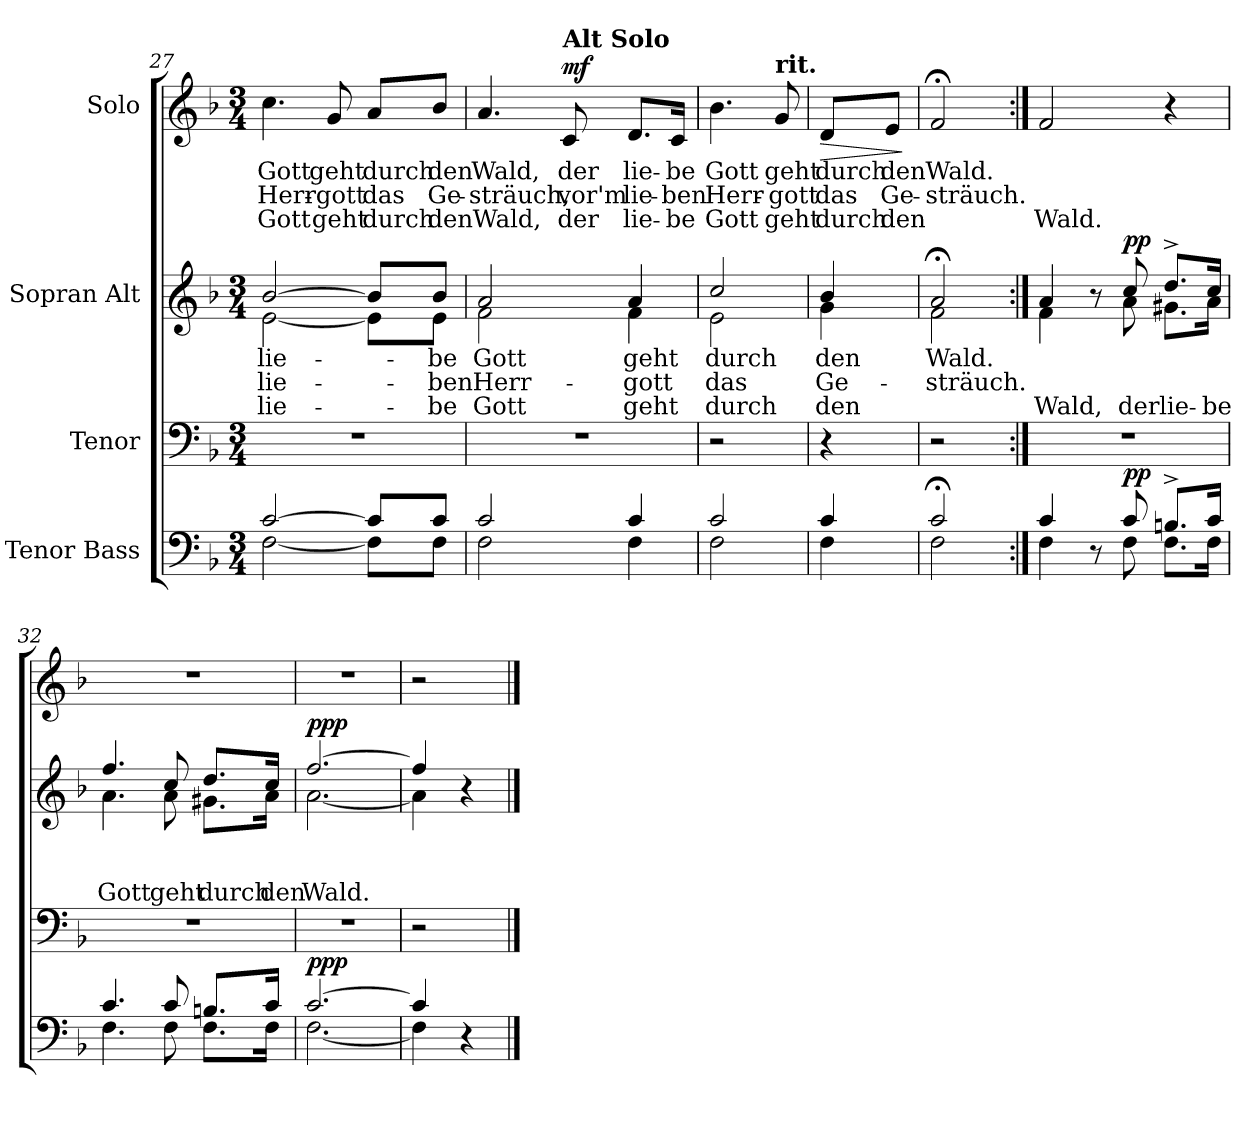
**kern	**dynam	**kern	**kern	**text	**text	**text	**dynam	**kern	**text	**text	**text	**dynam
*part4	*part4	*part3	*part2	*part2	*part2	*part2	*part2	*part1	*part1	*part1	*part1	*part1
*staff4	*staff4	*staff3	*staff2	*staff2	*staff2	*staff2	*staff2	*staff1	*staff1	*staff1	*staff1	*staff1
*I"Tenor Bass	*	*I"Tenor	*I"Sopran Alt	*	*	*	*	*I"Solo	*	*	*	*
*clefF4	*	*clefF4	*clefG2	*	*	*	*	*clefG2	*	*	*	*
*k[b-]	*	*k[b-]	*k[b-]	*	*	*	*	*k[b-]	*	*	*	*
*M3/4	*	*M3/4	*M3/4	*	*	*	*	*M3/4	*	*	*	*
=27	=27	=27	=27	=27	=27	=27	=27	=27	=27	=27	=27	=27
*^	*	*	*	*	*	*	*	*	*	*	*	*
!	!	!	!	!	!LO:LY:b	!LO:LY:b	!LO:LY:b	!	!	!LO:LY:b	!LO:LY:b	!LO:LY:b	!
*	*	*	*	*^	*	*	*	*	*	*	*	*	*
[2c/	[2F\	.	2.r	[2b-/	[2e\	lie-	lie-	lie-	.	4.cc\	Gott	Herr-	Gott	.
!	!	!	!	!	!	!	!	!	!	!	!LO:LY:b	!LO:LY:b	!LO:LY:b	!
.	.	.	.	.	.	.	.	.	.	8g/	geht	-gott	geht	.
!	!	!	!	!	!	!	!	!	!	!	!LO:LY:b	!LO:LY:b	!LO:LY:b	!
8c/L]	8F\L]	.	.	8b-/L]	8e\L]	.	.	.	.	8a/L	durch	das	durch	.
!	!	!	!	!	!	!LO:LY:b	!LO:LY:b	!LO:LY:b	!	!	!LO:LY:b	!LO:LY:b	!LO:LY:b	!
8c/J	8F\J	.	.	8b-/J	8e\J	-be	-ben	-be	.	8b-/J	den	Ge-	den	.
=28	=28	=28	=28	=28	=28	=28	=28	=28	=28	=28	=28	=28	=28	=28
!	!	!	!	!	!	!LO:LY:b	!LO:LY:b	!LO:LY:b	!	!	!LO:LY:b	!LO:LY:b	!LO:LY:b	!
2c/	2F\	.	2.r	2a/	2f\	Gott	Herr-	Gott	.	4.a/	Wald,	-sträuch,	Wald,	.
!	!	!	!	!	!	!	!	!	!	!LO:TX:a:B:t=Alt Solo	!	!	!	!
!	!	!	!	!	!	!	!	!	!	!	!LO:LY:b	!LO:LY:b	!LO:LY:b	!LO:DY:a
.	.	.	.	.	.	.	.	.	.	8c/	der	vor'm	der	mf
!	!	!	!	!	!	!LO:LY:b	!LO:LY:b	!LO:LY:b	!	!	!LO:LY:b	!LO:LY:b	!LO:LY:b	!
4c/	4F\	.	.	4a/	4f\	geht	-gott	geht	.	8.d/L	lie-	lie-	lie-	.
!	!	!	!	!	!	!	!	!	!	!	!LO:LY:b	!LO:LY:b	!LO:LY:b	!
.	.	.	.	.	.	.	.	.	.	16c/Jk	-be	-ben	-be	.
=29	=29	=29	=29	=29	=29	=29	=29	=29	=29	=29	=29	=29	=29	=29
!	!	!	!	!	!	!LO:LY:b	!LO:LY:b	!LO:LY:b	!	!	!LO:LY:b	!LO:LY:b	!LO:LY:b	!
2c/	2F\	.	2r	2cc/	2e\	durch	das	durch	.	4.b-\	Gott	Herr-	Gott	.
!	!	!	!	!	!	!	!	!	!	!LO:TX:a:B:t=rit.	!	!	!	!
!	!	!	!	!	!	!	!	!	!	!	!LO:LY:b	!LO:LY:b	!LO:LY:b	!
.	.	.	.	.	.	.	.	.	.	8g/	geht	-gott	geht	.
!!LO:LB:g=z
=29X1	=29X1	=29X1	=29X1	=29X1	=29X1	=29X1	=29X1	=29X1	=29X1	=29X1	=29X1	=29X1	=29X1	=29X1
!	!	!	!	!	!	!LO:LY:b	!LO:LY:b	!LO:LY:b	!	!	!LO:LY:b	!LO:LY:b	!LO:LY:b	!LO:HP:b
4c/	4F\	.	4r	4b-/	4g\	den	Ge-	den	.	8d/L	durch	das	durch	>
!	!	!	!	!	!	!	!	!	!	!	!LO:LY:b	!LO:LY:b	!LO:LY:b	!
.	.	.	.	.	.	.	.	.	.	8e/J	den	Ge-	den	.
*v	*v	*	*	*v	*v	*	*	*	*	*	*	*	*	*
.	.	.	.	.	.	.	.	.	.	.	.	]
=30	=30	=30	=30	=30	=30	=30	=30	=30	=30	=30	=30	=30
*^	*	*	*	*	*	*	*	*	*	*	*	*
!	!	!	!	!	!LO:LY:b	!LO:LY:b	!	!	!	!LO:LY:b	!LO:LY:b	!	!
*	*	*	*	*^	*	*	*	*	*	*	*	*	*
2c;</	2F\	.	2r	2a;</	2f\	Wald.	-sträuch.	.	.	2f;</	Wald.	-sträuch.	.	.
=31:|!	=31:|!	=31:|!	=31:|!	=31:|!	=31:|!	=31:|!	=31:|!	=31:|!	=31:|!	=31:|!	=31:|!	=31:|!	=31:|!	=31:|!
!	!	!	!	!	!	!	!	!LO:LY:b	!	!	!	!	!LO:LY:b	!
4c/	4F\	.	2.r	4a/	4f\	.	.	Wald,	.	2f/	.	.	Wald.	.
8r	8ryy	.	.	8r	8ryy	.	.	.	.	.	.	.	.	.
!	!	!LO:DY:a	!	!	!	!	!	!LO:LY:b	!LO:DY:a	!	!	!	!	!
8c/	8F\	pp	.	8cc/	8a\	.	.	der	pp	.	.	.	.	.
!	!	!	!	!	!	!	!	!LO:LY:b	!	!	!	!	!	!
8.Bn^/L	8.F\L	.	.	8.dd^/L	8.g#X\L	.	.	lie-	.	4r	.	.	.	.
!	!	!	!	!	!	!	!	!LO:LY:b	!	!	!	!	!	!
16c/Jk	16F\Jk	.	.	16cc/Jk	16a\Jk	.	.	-be	.	.	.	.	.	.
=32	=32	=32	=32	=32	=32	=32	=32	=32	=32	=32	=32	=32	=32	=32
!	!	!	!	!	!	!	!	!LO:LY:b	!	!	!	!	!	!
4.c/	4.F\	.	2.r	4.ff/	4.a\	.	.	Gott	.	2.r	.	.	.	.
!	!	!	!	!	!	!	!	!LO:LY:b	!	!	!	!	!	!
8c/	8F\	.	.	8cc/	8a\	.	.	geht	.	.	.	.	.	.
!	!	!	!	!	!	!	!	!LO:LY:b	!	!	!	!	!	!
8.Bn/L	8.F\L	.	.	8.dd/L	8.g#X\L	.	.	durch	.	.	.	.	.	.
!	!	!	!	!	!	!	!	!LO:LY:b	!	!	!	!	!	!
16c/Jk	16F\Jk	.	.	16cc/Jk	16a\Jk	.	.	den	.	.	.	.	.	.
=33	=33	=33	=33	=33	=33	=33	=33	=33	=33	=33	=33	=33	=33	=33
!	!	!LO:DY:a	!	!	!	!	!	!LO:LY:b	!LO:DY:a	!	!	!	!	!
[2.c/	[2.F\	ppp	2.r	[2.ff/	[2.a\	.	.	Wald.	ppp	2.r	.	.	.	.
=34	=34	=34	=34	=34	=34	=34	=34	=34	=34	=34	=34	=34	=34	=34
4c/]	4F\]	.	2r	4ff/]	4a\]	.	.	.	.	2r	.	.	.	.
4r	4ryy	.	.	4r	4ryy	.	.	.	.	.	.	.	.	.
*v	*v	*	*	*v	*v	*	*	*	*	*	*	*	*	*
==	==	==	==	==	==	==	==	==	==	==	==	==
*-	*-	*-	*-	*-	*-	*-	*-	*-	*-	*-	*-	*-
